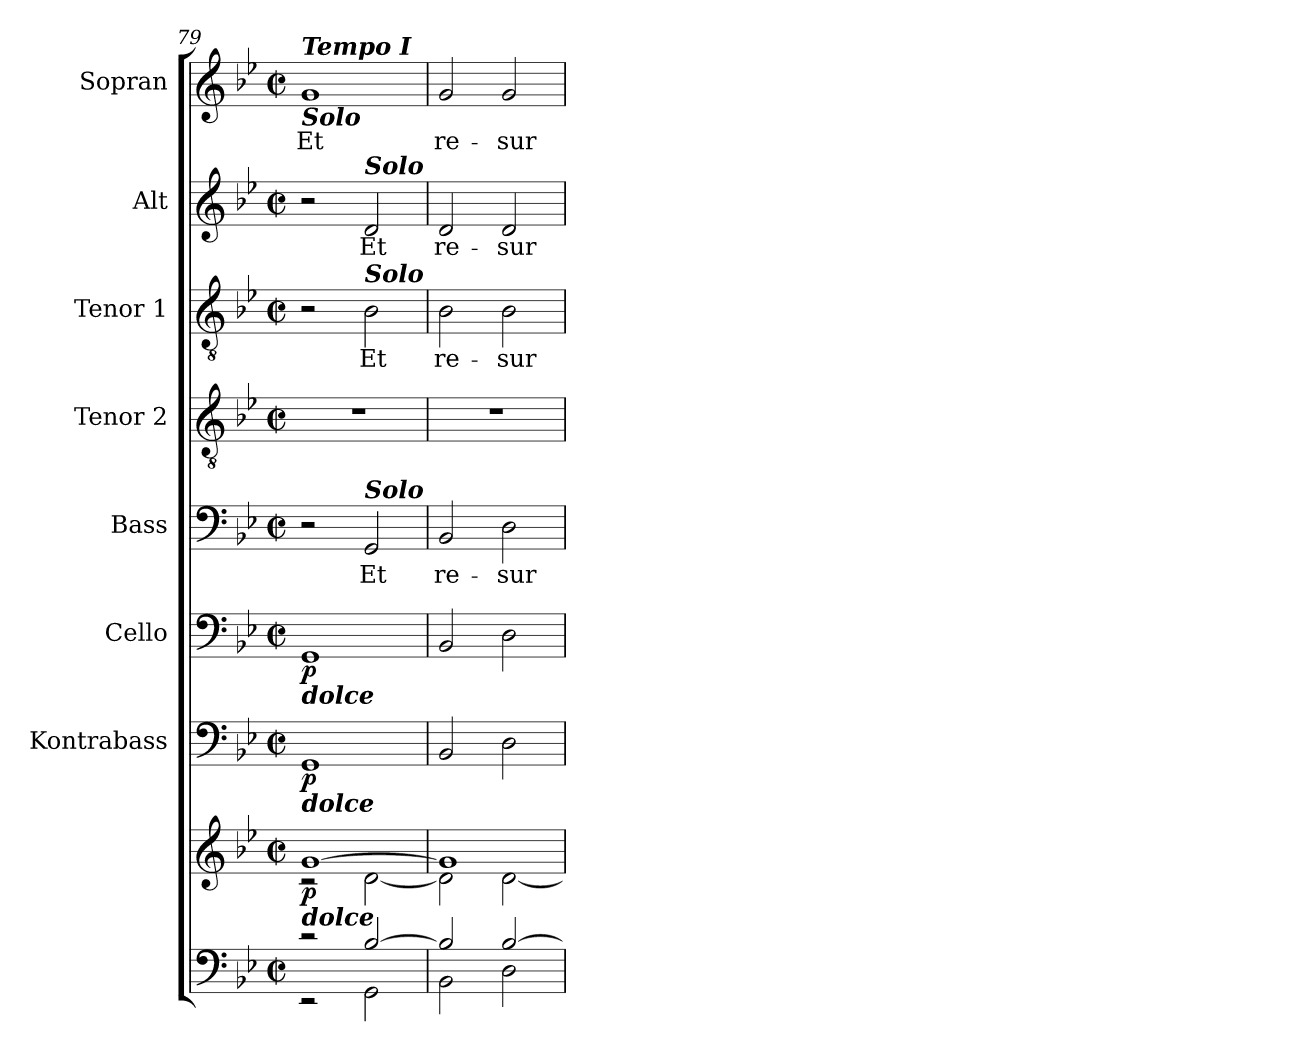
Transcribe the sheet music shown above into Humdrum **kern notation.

**kern	**kern	**dynam	**kern	**dynam	**kern	**dynam	**kern	**text	**kern	**kern	**text	**kern	**text	**kern	**text
*part8	*part8	*part8	*part7	*part7	*part6	*part6	*part5	*part5	*part4	*part3	*part3	*part2	*part2	*part1	*part1
*staff9	*staff8	*staff8/9	*staff7	*staff7	*staff6	*staff6	*staff5	*staff5	*staff4	*staff3	*staff3	*staff2	*staff2	*staff1	*staff1
*	*	*	*I"Kontrabass	*	*I"Cello	*	*I"Bass	*	*I"Tenor 2	*I"Tenor 1	*	*I"Alt	*	*I"Sopran	*
*	*	*	*I'Kb.	*	*	*	*I'B.	*	*I'T. 2	*I'T. 1	*	*I'A.	*	*I'S.	*
!!LO:PB:g=z
*clefF4	*clefG2	*	*clefF4	*	*clefF4	*	*clefF4	*	*clefGv2	*clefGv2	*	*clefG2	*	*clefG2	*
*	*	*	*ITrd7c12	*	*	*	*	*	*	*	*	*	*	*	*
*k[b-e-]	*k[b-e-]	*	*k[b-e-]	*	*k[b-e-]	*	*k[b-e-]	*	*k[b-e-]	*k[b-e-]	*	*k[b-e-]	*	*k[b-e-]	*
*B-:	*B-:	*	*B-:	*	*B-:	*	*B-:	*	*B-:	*B-:	*	*B-:	*	*B-:	*
*M2/2	*M2/2	*	*M2/2	*	*M2/2	*	*M2/2	*	*M2/2	*M2/2	*	*M2/2	*	*M2/2	*
*met(c|)	*met(c|)	*	*met(c|)	*	*met(c|)	*	*met(c|)	*	*met(c|)	*met(c|)	*	*met(c|)	*	*met(c|)	*
=79	=79	=79	=79	=79	=79	=79	=79	=79	=79	=79	=79	=79	=79	=79	=79
*^	*^	*	*	*	*	*	*	*	*	*	*	*	*	*	*
!	!	!	!	!	!	!	!	!	!	!	!	!	!	!	!	!LO:TX:a:Bi:t=Tempo I	!
!	!	!	!	!	!	!	!	!	!	!	!	!	!	!	!	!LO:TX:b:Bi:t=Solo	!
!	!	!	!	!	!	!	!LO:TX:b:Bi:t=dolce	!	!	!	!	!	!	!	!	!	!
!	!	!	!	!	!LO:TX:b:Bi:t=dolce	!	!	!	!	!	!	!	!	!	!	!	!
!	!	!LO:TX:b:Bi:t=dolce	!	!	!	!	!	!	!	!	!	!	!	!	!	!	!
!	!	!	!	!LO:DY:b	!	!LO:DY:b	!	!LO:DY:b	!	!	!	!	!	!	!	!	!LO:LY:b
2r	2r	[>1g	2rc	p	1GGG	p	1GG	p	2r	.	1r	2r	.	2r	.	1g	Et
!	!	!	!	!	!	!	!	!	!	!	!	!	!	!LO:TX:a:Bi:t=Solo	!	!	!
!	!	!	!	!	!	!	!	!	!	!	!	!LO:TX:a:Bi:t=Solo	!	!	!	!	!
!	!	!	!	!	!	!	!	!	!LO:TX:a:Bi:t=Solo	!	!	!	!	!	!	!	!
!	!	!	!	!	!	!	!	!	!	!LO:LY:b	!	!	!LO:LY:b	!	!LO:LY:b	!	!
[>2B-/	2GG\	.	[<2d\	.	.	.	.	.	2GG/	Et	.	2B-\	Et	2d/	Et	.	.
=80	=80	=80	=80	=80	=80	=80	=80	=80	=80	=80	=80	=80	=80	=80	=80	=80	=80
!	!	!	!	!	!	!	!	!	!	!LO:LY:b	!	!	!LO:LY:b	!	!LO:LY:b	!	!LO:LY:b
2B-/]	2BB-\	1g]	2d\]	.	2BBB-/	.	2BB-/	.	2BB-/	re-	1r	2B-\	re-	2d/	re-	2g/	re-
!	!	!	!	!	!	!	!	!	!	!LO:LY:b	!	!	!LO:LY:b	!	!LO:LY:b	!	!LO:LY:b
[>2B-/	2D\	.	[<2d\	.	2DD\	.	2D\	.	2D\	-sur-	.	2B-\	-sur-	2d/	-sur-	2g/	-sur-
*v	*v	*	*	*	*	*	*	*	*	*	*	*	*	*	*	*	*
*	*v	*v	*	*	*	*	*	*	*	*	*	*	*	*	*	*
=	=	=	=	=	=	=	=	=	=	=	=	=	=	=	=
*-	*-	*-	*-	*-	*-	*-	*-	*-	*-	*-	*-	*-	*-	*-	*-
